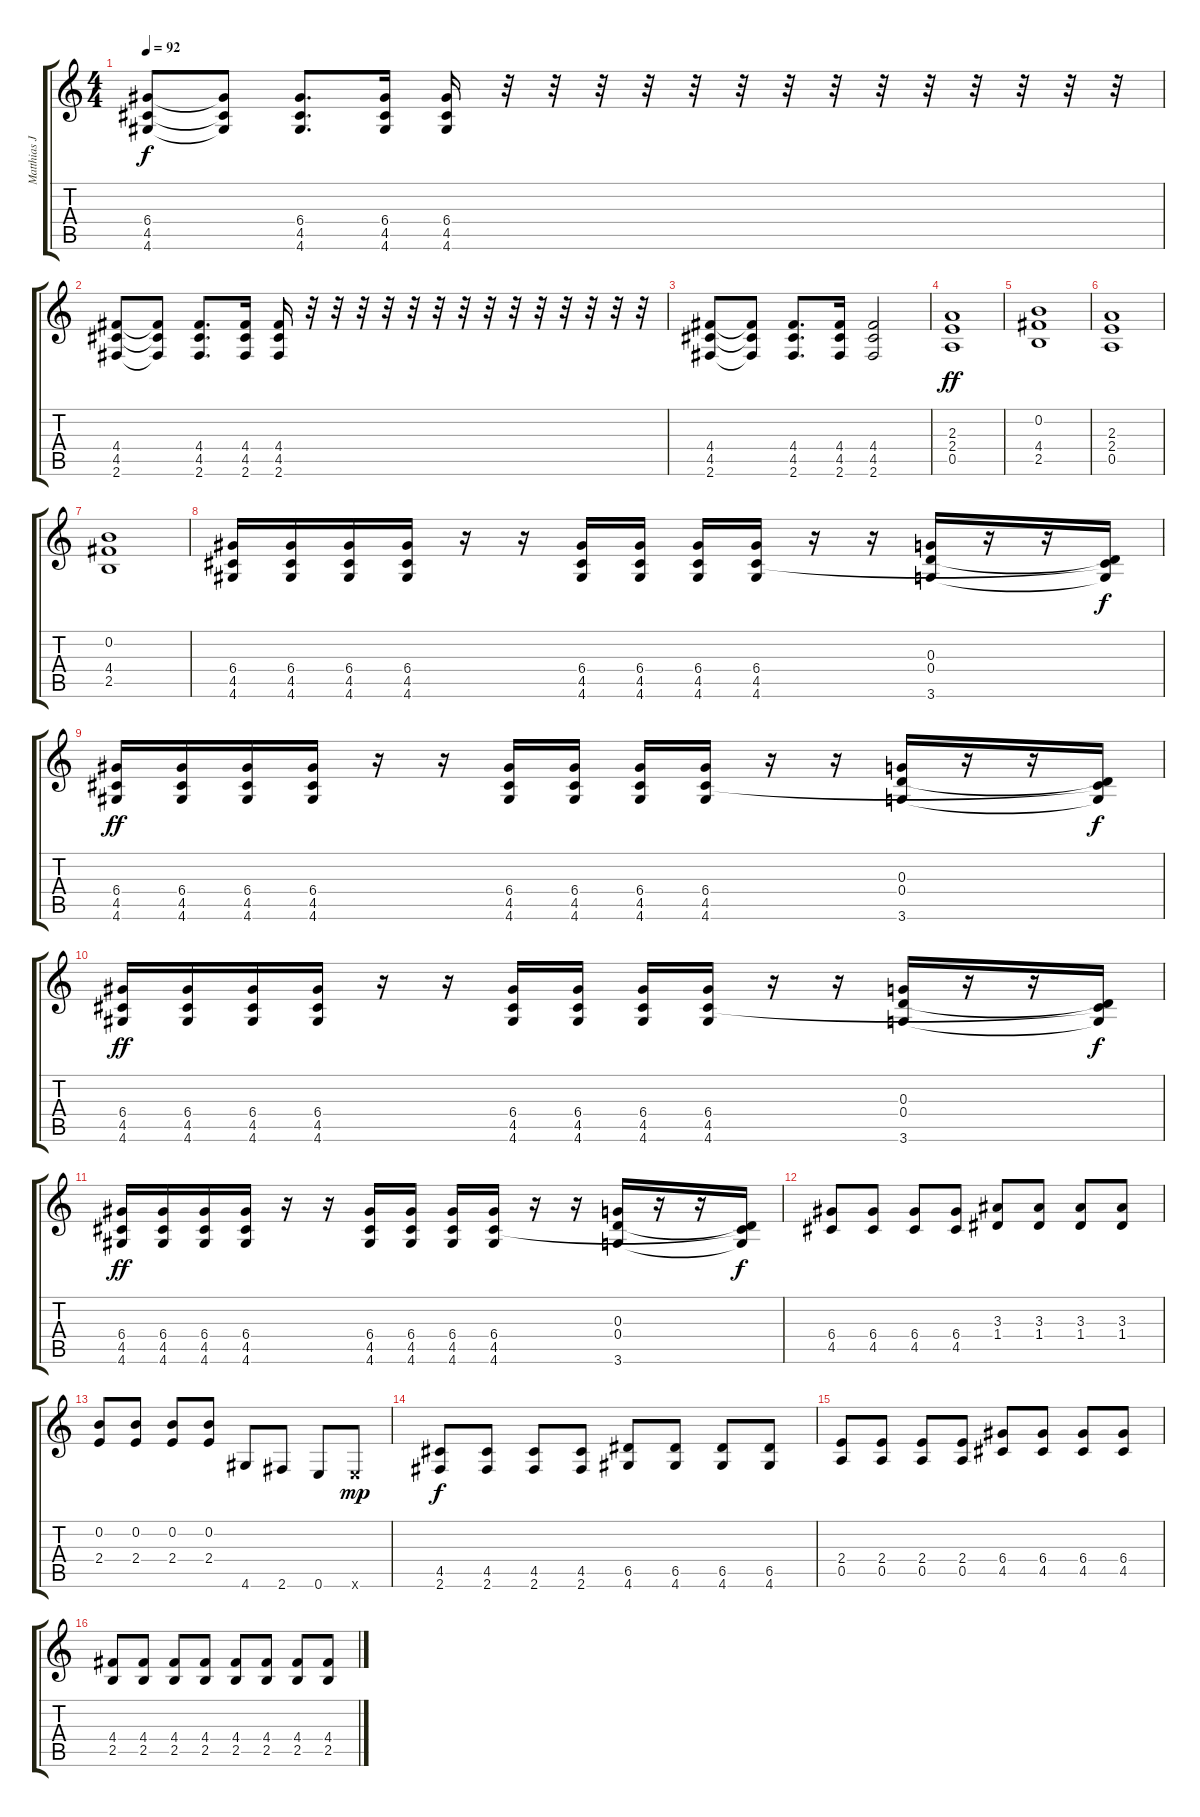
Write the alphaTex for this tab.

\track ("Matthias Jabs" "Matthias J") {instrument electricguitarjazz}
\staff {score tabs}
\tuning (E4 B3 G3 D3 A2 E2) {hide}
\ts (4 4)
\tempo 92
\clef g2
\ks c
(6.4 4.5 4.6).8{dy f} (6.4{t} 4.5{t} 4.6{t}).8 (6.4 4.5 4.6).8{d} (6.4 4.5 4.6).16 (6.4 4.5 4.6).16 r.32 r.32 r.32 r.32 r.32 r.32 r.32 r.32 r.32 r.32 r.32 r.32 r.32 r.32 |
(4.4 4.5 2.6).8 (4.4{t} 4.5{t} 2.6{t}).8 (4.4 4.5 2.6).8{d} (4.4 4.5 2.6).16 (4.4 4.5 2.6).16 r.32 r.32 r.32 r.32 r.32 r.32 r.32 r.32 r.32 r.32 r.32 r.32 r.32 r.32 |
(4.4 4.5 2.6).8 (4.4{t} 4.5{t} 2.6{t}).8 (4.4 4.5 2.6).8{d} (4.4 4.5 2.6).16 (4.4 4.5 2.6).2 |
(2.3 2.4 0.5).1{dy ff} |
(0.2 4.4 2.5).1 |
(2.3 2.4 0.5).1 |
(0.2 4.4 2.5).1 |
(6.4 4.5 4.6).16 (6.4 4.5 4.6).16 (6.4 4.5 4.6).16 (6.4 4.5 4.6).16 r.16 r.16 (6.4 4.5 4.6).16 (6.4 4.5 4.6).16 (6.4 4.5 4.6).16 (6.4 4.5 4.6).16 r.16 r.16 (0.3 0.4 3.6).16 r.16 r.16 (0.4{t} 4.5{t} 3.6{t}).16{dy f} |
(6.4 4.5 4.6).16{dy ff} (6.4 4.5 4.6).16 (6.4 4.5 4.6).16 (6.4 4.5 4.6).16 r.16 r.16 (6.4 4.5 4.6).16 (6.4 4.5 4.6).16 (6.4 4.5 4.6).16 (6.4 4.5 4.6).16 r.16 r.16 (0.3 0.4 3.6).16 r.16 r.16 (0.4{t} 4.5{t} 3.6{t}).16{dy f} |
(6.4 4.5 4.6).16{dy ff} (6.4 4.5 4.6).16 (6.4 4.5 4.6).16 (6.4 4.5 4.6).16 r.16 r.16 (6.4 4.5 4.6).16 (6.4 4.5 4.6).16 (6.4 4.5 4.6).16 (6.4 4.5 4.6).16 r.16 r.16 (0.3 0.4 3.6).16 r.16 r.16 (0.4{t} 4.5{t} 3.6{t}).16{dy f} |
(6.4 4.5 4.6).16{dy ff} (6.4 4.5 4.6).16 (6.4 4.5 4.6).16 (6.4 4.5 4.6).16 r.16 r.16 (6.4 4.5 4.6).16 (6.4 4.5 4.6).16 (6.4 4.5 4.6).16 (6.4 4.5 4.6).16 r.16 r.16 (0.3 0.4 3.6).16 r.16 r.16 (0.4{t} 4.5{t} 3.6{t}).16{dy f} |
(6.4 4.5).8 (6.4 4.5).8 (6.4 4.5).8 (6.4 4.5).8 (3.3 1.4).8 (3.3 1.4).8 (3.3 1.4).8 (3.3 1.4).8 |
(0.2 2.4).8 (0.2 2.4).8 (0.2 2.4).8 (0.2 2.4).8 4.6.8 2.6.8 0.6.8 0.6{x}.8{dy mp} |
(4.5 2.6).8{dy f} (4.5 2.6).8 (4.5 2.6).8 (4.5 2.6).8 (6.5 4.6).8 (6.5 4.6).8 (6.5 4.6).8 (6.5 4.6).8 |
(2.4 0.5).8 (2.4 0.5).8 (2.4 0.5).8 (2.4 0.5).8 (6.4 4.5).8 (6.4 4.5).8 (6.4 4.5).8 (6.4 4.5).8 |
(4.4 2.5).8 (4.4 2.5).8 (4.4 2.5).8 (4.4 2.5).8 (4.4 2.5).8 (4.4 2.5).8 (4.4 2.5).8 (4.4 2.5).8
